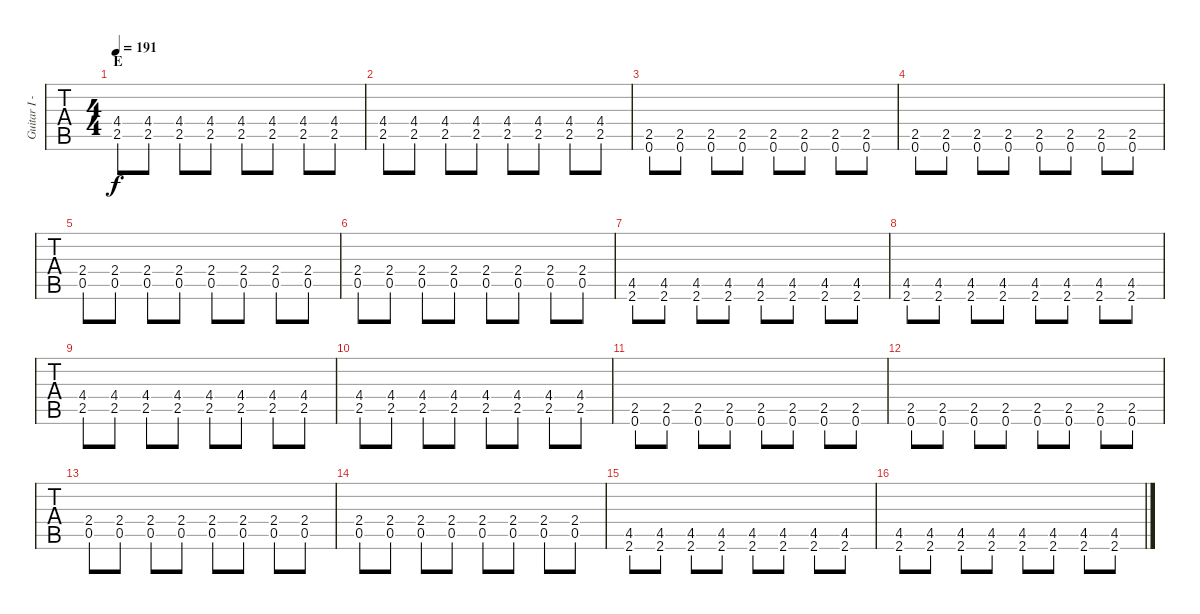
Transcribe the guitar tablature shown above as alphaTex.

\track ("Guitar I - Gotoh" "Guitar I -") {instrument distortionguitar}
\staff {tabs}
\tuning (Eb4 Bb3 Gb3 Db3 Ab2 Eb2) {hide}
\ts (4 4)
\section ("" "E")
\tempo 191
\clef g2
\ks c
(4.4 2.5).8{dy f} (4.4 2.5).8 (4.4 2.5).8 (4.4 2.5).8 (4.4 2.5).8 (4.4 2.5).8 (4.4 2.5).8 (4.4 2.5).8 |
(4.4 2.5).8 (4.4 2.5).8 (4.4 2.5).8 (4.4 2.5).8 (4.4 2.5).8 (4.4 2.5).8 (4.4 2.5).8 (4.4 2.5).8 |
(2.5 0.6).8 (2.5 0.6).8 (2.5 0.6).8 (2.5 0.6).8 (2.5 0.6).8 (2.5 0.6).8 (2.5 0.6).8 (2.5 0.6).8 |
(2.5 0.6).8 (2.5 0.6).8 (2.5 0.6).8 (2.5 0.6).8 (2.5 0.6).8 (2.5 0.6).8 (2.5 0.6).8 (2.5 0.6).8 |
(2.4 0.5).8 (2.4 0.5).8 (2.4 0.5).8 (2.4 0.5).8 (2.4 0.5).8 (2.4 0.5).8 (2.4 0.5).8 (2.4 0.5).8 |
(2.4 0.5).8 (2.4 0.5).8 (2.4 0.5).8 (2.4 0.5).8 (2.4 0.5).8 (2.4 0.5).8 (2.4 0.5).8 (2.4 0.5).8 |
(4.5 2.6).8 (4.5 2.6).8 (4.5 2.6).8 (4.5 2.6).8 (4.5 2.6).8 (4.5 2.6).8 (4.5 2.6).8 (4.5 2.6).8 |
(4.5 2.6).8 (4.5 2.6).8 (4.5 2.6).8 (4.5 2.6).8 (4.5 2.6).8 (4.5 2.6).8 (4.5 2.6).8 (4.5 2.6).8 |
(4.4 2.5).8 (4.4 2.5).8 (4.4 2.5).8 (4.4 2.5).8 (4.4 2.5).8 (4.4 2.5).8 (4.4 2.5).8 (4.4 2.5).8 |
(4.4 2.5).8 (4.4 2.5).8 (4.4 2.5).8 (4.4 2.5).8 (4.4 2.5).8 (4.4 2.5).8 (4.4 2.5).8 (4.4 2.5).8 |
(2.5 0.6).8 (2.5 0.6).8 (2.5 0.6).8 (2.5 0.6).8 (2.5 0.6).8 (2.5 0.6).8 (2.5 0.6).8 (2.5 0.6).8 |
(2.5 0.6).8 (2.5 0.6).8 (2.5 0.6).8 (2.5 0.6).8 (2.5 0.6).8 (2.5 0.6).8 (2.5 0.6).8 (2.5 0.6).8 |
(2.4 0.5).8 (2.4 0.5).8 (2.4 0.5).8 (2.4 0.5).8 (2.4 0.5).8 (2.4 0.5).8 (2.4 0.5).8 (2.4 0.5).8 |
(2.4 0.5).8 (2.4 0.5).8 (2.4 0.5).8 (2.4 0.5).8 (2.4 0.5).8 (2.4 0.5).8 (2.4 0.5).8 (2.4 0.5).8 |
(4.5 2.6).8 (4.5 2.6).8 (4.5 2.6).8 (4.5 2.6).8 (4.5 2.6).8 (4.5 2.6).8 (4.5 2.6).8 (4.5 2.6).8 |
(4.5 2.6).8 (4.5 2.6).8 (4.5 2.6).8 (4.5 2.6).8 (4.5 2.6).8 (4.5 2.6).8 (4.5 2.6).8 (4.5 2.6).8
